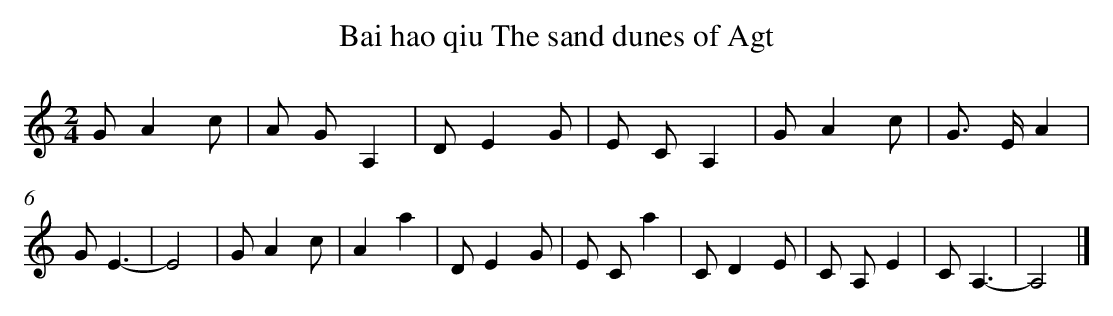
X:1
T: Bai hao qiu The sand dunes of Agt
L: 1/8
M: 2/4
K: C
GA2c [I:setbarnb 1]|
A GA,2 |
DE2G |
E CA,2 |
GA2c |
G> EA2 |
GE3- |
E4 |
GA2c |
A2a2 |
DE2G |
E Ca2 |
CD2E |
C A,E2 |
CA,3- |
A,4 |]
